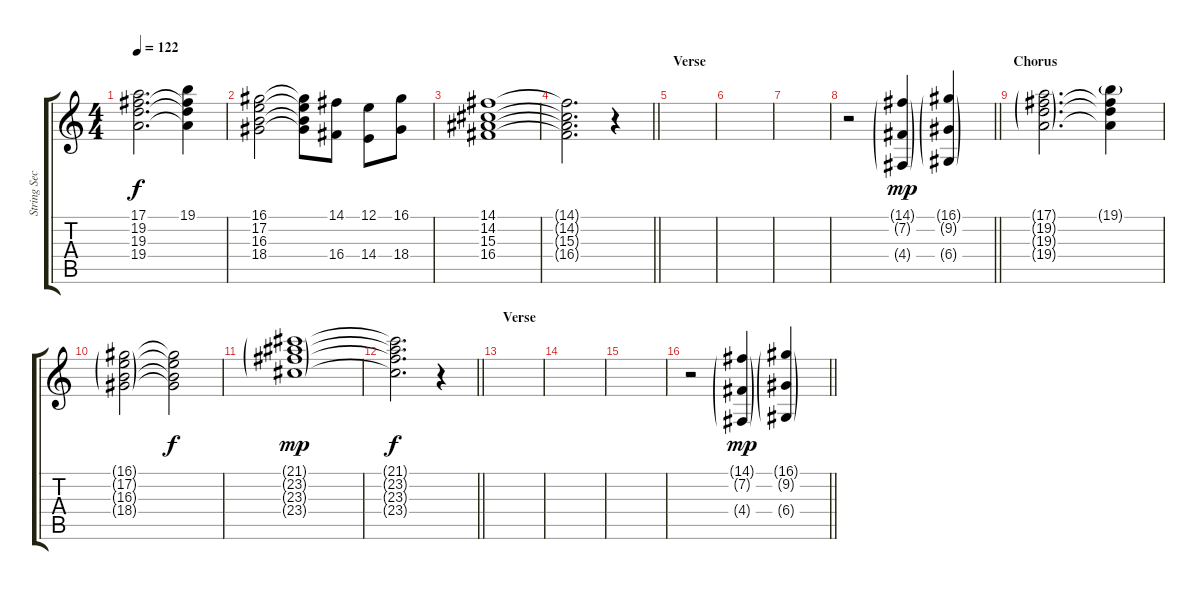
\track ("String Section" "String Sec") {instrument stringensemble1}
\staff {score tabs}
\tuning (E4 B3 G3 D3 A2 E2) {hide}
\ts (4 4)
\tempo 122
\clef g2
\ks c
(17.1 19.2 19.3 19.4).2{d dy f} (19.1 19.2{t} 19.3{t} 19.4{t}).4 |
(16.1 17.2 16.3 18.4).2 (16.1{t} 17.2{t} 16.3{t} 18.4{t}).8 (14.1 16.4).8 (12.1 14.4).8 (16.1 18.4).8 |
(14.1 14.2 15.3 16.4).1 |
\barLineRight lightlight
(14.1{t} 14.2{t} 15.3{t} 16.4{t}).2{d} r.4 |
\section ("" "Verse")
|
|
|
\barLineRight lightlight
r.2 (14.1{g} 7.2{g} 4.4{g}).4{dy mp} (16.1{g} 9.2{g} 6.4{g}).4 |
\section ("" "Chorus")
(17.1{g} 19.2{g} 19.3{g} 19.4{g}).2{d} (19.1{g} 19.2{t} 19.3{t} 19.4{t}).4 |
(16.1{g} 17.2{g} 16.3{g} 18.4{g}).2 (16.1{t} 17.2{t} 16.3{t} 18.4{t}).2{dy f} |
(21.1{g} 23.2{g} 23.3{g} 23.4{g}).1{dy mp} |
\barLineRight lightlight
(21.1{t} 23.2{t} 23.3{t} 23.4{t}).2{d dy f} r.4 |
\section ("" "Verse")
|
|
|
\barLineRight lightlight
r.2 (14.1{g} 7.2{g} 4.4{g}).4{dy mp} (16.1{g} 9.2{g} 6.4{g}).4
